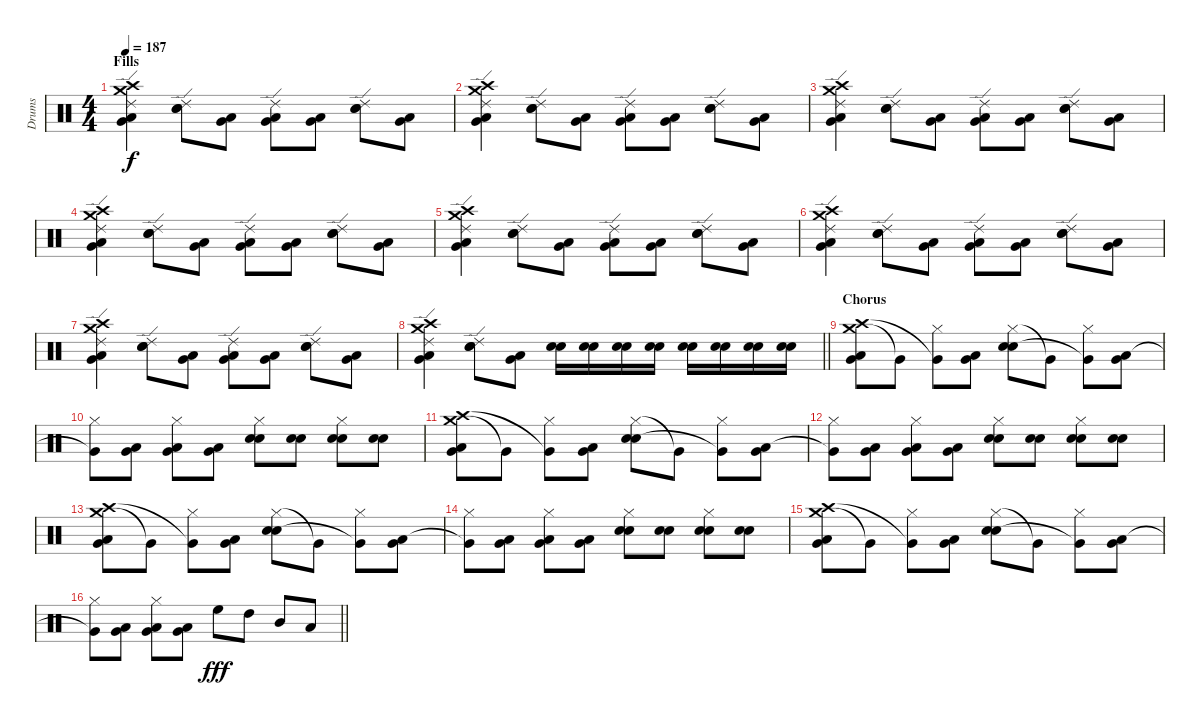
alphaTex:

\track ("Drums" "Drums") {instrument percussion}
\staff {score}
\articulation defaults
\ts (4 4)
\section ("" "Fills")
\tempo 187
\clef neutral
\ks c
("Crash medium (hit)" "Crash high (hit)" "Low Floor Tom (hit)" "Very Low Tom (hit)" "Ride (edge) 2").4{dy f} ("Electric Snare (hit)" "Snare (hit) 2" "Ride (edge) 2").8 ("Low Floor Tom (hit)" "Very Low Tom (hit)").8 ("Low Floor Tom (hit)" "Very Low Tom (hit)" "Ride (edge) 2").8 ("Low Floor Tom (hit)" "Very Low Tom (hit)").8 ("Electric Snare (hit)" "Snare (hit) 2" "Ride (edge) 2").8 ("Low Floor Tom (hit)" "Very Low Tom (hit)").8 |
("Crash medium (hit)" "Crash high (hit)" "Low Floor Tom (hit)" "Very Low Tom (hit)" "Ride (edge) 2").4 ("Electric Snare (hit)" "Snare (hit) 2" "Ride (edge) 2").8 ("Low Floor Tom (hit)" "Very Low Tom (hit)").8 ("Low Floor Tom (hit)" "Very Low Tom (hit)" "Ride (edge) 2").8 ("Low Floor Tom (hit)" "Very Low Tom (hit)").8 ("Electric Snare (hit)" "Snare (hit) 2" "Ride (edge) 2").8 ("Low Floor Tom (hit)" "Very Low Tom (hit)").8 |
("Crash medium (hit)" "Crash high (hit)" "Low Floor Tom (hit)" "Very Low Tom (hit)" "Ride (edge) 2").4 ("Electric Snare (hit)" "Snare (hit) 2" "Ride (edge) 2").8 ("Low Floor Tom (hit)" "Very Low Tom (hit)").8 ("Low Floor Tom (hit)" "Very Low Tom (hit)" "Ride (edge) 2").8 ("Low Floor Tom (hit)" "Very Low Tom (hit)").8 ("Electric Snare (hit)" "Snare (hit) 2" "Ride (edge) 2").8 ("Low Floor Tom (hit)" "Very Low Tom (hit)").8 |
("Crash medium (hit)" "Crash high (hit)" "Low Floor Tom (hit)" "Very Low Tom (hit)" "Ride (edge) 2").4 ("Electric Snare (hit)" "Snare (hit) 2" "Ride (edge) 2").8 ("Low Floor Tom (hit)" "Very Low Tom (hit)").8 ("Low Floor Tom (hit)" "Very Low Tom (hit)" "Ride (edge) 2").8 ("Low Floor Tom (hit)" "Very Low Tom (hit)").8 ("Electric Snare (hit)" "Snare (hit) 2" "Ride (edge) 2").8 ("Low Floor Tom (hit)" "Very Low Tom (hit)").8 |
("Crash medium (hit)" "Crash high (hit)" "Low Floor Tom (hit)" "Very Low Tom (hit)" "Ride (edge) 2").4 ("Electric Snare (hit)" "Snare (hit) 2" "Ride (edge) 2").8 ("Low Floor Tom (hit)" "Very Low Tom (hit)").8 ("Low Floor Tom (hit)" "Very Low Tom (hit)" "Ride (edge) 2").8 ("Low Floor Tom (hit)" "Very Low Tom (hit)").8 ("Electric Snare (hit)" "Snare (hit) 2" "Ride (edge) 2").8 ("Low Floor Tom (hit)" "Very Low Tom (hit)").8 |
("Crash medium (hit)" "Crash high (hit)" "Low Floor Tom (hit)" "Very Low Tom (hit)" "Ride (edge) 2").4 ("Electric Snare (hit)" "Snare (hit) 2" "Ride (edge) 2").8 ("Low Floor Tom (hit)" "Very Low Tom (hit)").8 ("Low Floor Tom (hit)" "Very Low Tom (hit)" "Ride (edge) 2").8 ("Low Floor Tom (hit)" "Very Low Tom (hit)").8 ("Electric Snare (hit)" "Snare (hit) 2" "Ride (edge) 2").8 ("Low Floor Tom (hit)" "Very Low Tom (hit)").8 |
("Crash medium (hit)" "Crash high (hit)" "Low Floor Tom (hit)" "Very Low Tom (hit)" "Ride (edge) 2").4 ("Electric Snare (hit)" "Snare (hit) 2" "Ride (edge) 2").8 ("Low Floor Tom (hit)" "Very Low Tom (hit)").8 ("Low Floor Tom (hit)" "Very Low Tom (hit)" "Ride (edge) 2").8 ("Low Floor Tom (hit)" "Very Low Tom (hit)").8 ("Electric Snare (hit)" "Snare (hit) 2" "Ride (edge) 2").8 ("Low Floor Tom (hit)" "Very Low Tom (hit)").8 |
\barLineRight lightlight
("Crash medium (hit)" "Crash high (hit)" "Low Floor Tom (hit)" "Very Low Tom (hit)" "Ride (edge) 2").4 ("Electric Snare (hit)" "Snare (hit) 2" "Ride (edge) 2").8 ("Low Floor Tom (hit)" "Very Low Tom (hit)").8 ("Electric Snare (hit)" "Snare (hit) 2").16 ("Electric Snare (hit)" "Snare (hit) 2").16 ("Electric Snare (hit)" "Snare (hit) 2").16 ("Electric Snare (hit)" "Snare (hit) 2").16 ("Electric Snare (hit)" "Snare (hit) 2").16 ("Electric Snare (hit)" "Snare (hit) 2").16 ("Electric Snare (hit)" "Snare (hit) 2").16 ("Electric Snare (hit)" "Snare (hit) 2").16 |
\section ("" "Chorus")
("Crash medium (hit)" "Crash high (hit)" "Very Low Tom (hit)" "Low Floor Tom (hit)").8 "Very Low Tom (hit)"{t}.8 ("Hi-Hat (closed)" "Very Low Tom (hit)"{t}).8 ("Very Low Tom (hit)" "Low Floor Tom (hit)").8 ("Hi-Hat (closed)" "Snare (hit) 2" "Electric Snare (hit)").8 "Very Low Tom (hit)"{t}.8 ("Hi-Hat (closed)" "Very Low Tom (hit)"{t}).8 ("Very Low Tom (hit)" "Low Floor Tom (hit)").8 |
("Hi-Hat (closed)" "Very Low Tom (hit)"{t}).8 ("Very Low Tom (hit)" "Low Floor Tom (hit)").8 ("Hi-Hat (closed)" "Very Low Tom (hit)" "Low Floor Tom (hit)").8 ("Very Low Tom (hit)" "Low Floor Tom (hit)").8 ("Hi-Hat (closed)" "Snare (hit) 2" "Electric Snare (hit)").8 ("Snare (hit) 2" "Electric Snare (hit)").8 ("Hi-Hat (closed)" "Snare (hit) 2" "Electric Snare (hit)").8 ("Snare (hit) 2" "Electric Snare (hit)").8 |
("Crash medium (hit)" "Crash high (hit)" "Very Low Tom (hit)" "Low Floor Tom (hit)").8 "Very Low Tom (hit)"{t}.8 ("Hi-Hat (closed)" "Very Low Tom (hit)"{t}).8 ("Very Low Tom (hit)" "Low Floor Tom (hit)").8 ("Hi-Hat (closed)" "Snare (hit) 2" "Electric Snare (hit)").8 "Very Low Tom (hit)"{t}.8 ("Hi-Hat (closed)" "Very Low Tom (hit)"{t}).8 ("Very Low Tom (hit)" "Low Floor Tom (hit)").8 |
("Hi-Hat (closed)" "Very Low Tom (hit)"{t}).8 ("Very Low Tom (hit)" "Low Floor Tom (hit)").8 ("Hi-Hat (closed)" "Very Low Tom (hit)" "Low Floor Tom (hit)").8 ("Very Low Tom (hit)" "Low Floor Tom (hit)").8 ("Hi-Hat (closed)" "Snare (hit) 2" "Electric Snare (hit)").8 ("Snare (hit) 2" "Electric Snare (hit)").8 ("Hi-Hat (closed)" "Snare (hit) 2" "Electric Snare (hit)").8 ("Snare (hit) 2" "Electric Snare (hit)").8 |
("Crash medium (hit)" "Crash high (hit)" "Very Low Tom (hit)" "Low Floor Tom (hit)").8 "Very Low Tom (hit)"{t}.8 ("Hi-Hat (closed)" "Very Low Tom (hit)"{t}).8 ("Very Low Tom (hit)" "Low Floor Tom (hit)").8 ("Hi-Hat (closed)" "Snare (hit) 2" "Electric Snare (hit)").8 "Very Low Tom (hit)"{t}.8 ("Hi-Hat (closed)" "Very Low Tom (hit)"{t}).8 ("Very Low Tom (hit)" "Low Floor Tom (hit)").8 |
("Hi-Hat (closed)" "Very Low Tom (hit)"{t}).8 ("Very Low Tom (hit)" "Low Floor Tom (hit)").8 ("Hi-Hat (closed)" "Very Low Tom (hit)" "Low Floor Tom (hit)").8 ("Very Low Tom (hit)" "Low Floor Tom (hit)").8 ("Hi-Hat (closed)" "Snare (hit) 2" "Electric Snare (hit)").8 ("Snare (hit) 2" "Electric Snare (hit)").8 ("Hi-Hat (closed)" "Snare (hit) 2" "Electric Snare (hit)").8 ("Snare (hit) 2" "Electric Snare (hit)").8 |
("Crash medium (hit)" "Crash high (hit)" "Very Low Tom (hit)" "Low Floor Tom (hit)").8 "Very Low Tom (hit)"{t}.8 ("Hi-Hat (closed)" "Very Low Tom (hit)"{t}).8 ("Very Low Tom (hit)" "Low Floor Tom (hit)").8 ("Hi-Hat (closed)" "Snare (hit) 2" "Electric Snare (hit)").8 "Very Low Tom (hit)"{t}.8 ("Hi-Hat (closed)" "Very Low Tom (hit)"{t}).8 ("Very Low Tom (hit)" "Low Floor Tom (hit)").8 |
\barLineRight lightlight
("Hi-Hat (closed)" "Very Low Tom (hit)"{t}).8 ("Very Low Tom (hit)" "Low Floor Tom (hit)").8 ("Hi-Hat (closed)" "Very Low Tom (hit)" "Low Floor Tom (hit)").8 ("Very Low Tom (hit)" "Low Floor Tom (hit)").8 "High Floor Tom (hit)".8{dy fff} "High Tom (hit)".8 "Mid Tom (hit)".8 "Low Tom (hit)".8
